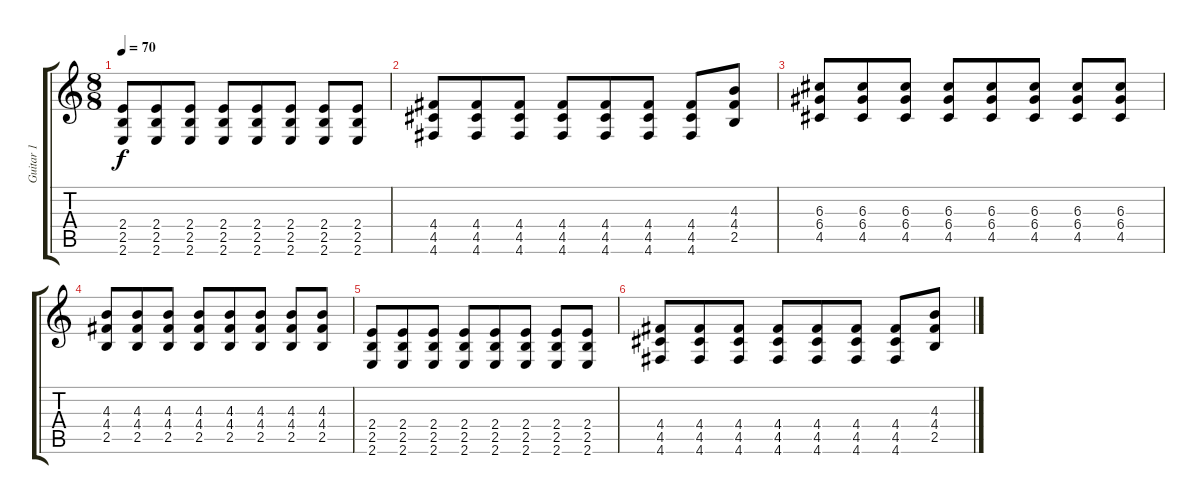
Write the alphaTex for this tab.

\track ("Guitar 1" "Guitar 1") {instrument distortionguitar}
\staff {score tabs}
\tuning (E4 B3 G3 D3 A2 D2) {hide}
\ts (8 8)
\tempo 70
\clef g2
\ks c
(2.4 2.5 2.6).8{dy f} (2.4 2.5 2.6).8 (2.4 2.5 2.6).8 (2.4 2.5 2.6).8 (2.4 2.5 2.6).8 (2.4 2.5 2.6).8 (2.4 2.5 2.6).8 (2.4 2.5 2.6).8 |
(4.4 4.5 4.6).8 (4.4 4.5 4.6).8 (4.4 4.5 4.6).8 (4.4 4.5 4.6).8 (4.4 4.5 4.6).8 (4.4 4.5 4.6).8 (4.4 4.5 4.6).8 (4.3 4.4 2.5).8 |
(6.3 6.4 4.5).8 (6.3 6.4 4.5).8 (6.3 6.4 4.5).8 (6.3 6.4 4.5).8 (6.3 6.4 4.5).8 (6.3 6.4 4.5).8 (6.3 6.4 4.5).8 (6.3 6.4 4.5).8 |
(4.3 4.4 2.5).8 (4.3 4.4 2.5).8 (4.3 4.4 2.5).8 (4.3 4.4 2.5).8 (4.3 4.4 2.5).8 (4.3 4.4 2.5).8 (4.3 4.4 2.5).8 (4.3 4.4 2.5).8 |
(2.4 2.5 2.6).8 (2.4 2.5 2.6).8 (2.4 2.5 2.6).8 (2.4 2.5 2.6).8 (2.4 2.5 2.6).8 (2.4 2.5 2.6).8 (2.4 2.5 2.6).8 (2.4 2.5 2.6).8 |
(4.4 4.5 4.6).8 (4.4 4.5 4.6).8 (4.4 4.5 4.6).8 (4.4 4.5 4.6).8 (4.4 4.5 4.6).8 (4.4 4.5 4.6).8 (4.4 4.5 4.6).8 (4.3 4.4 2.5).8
